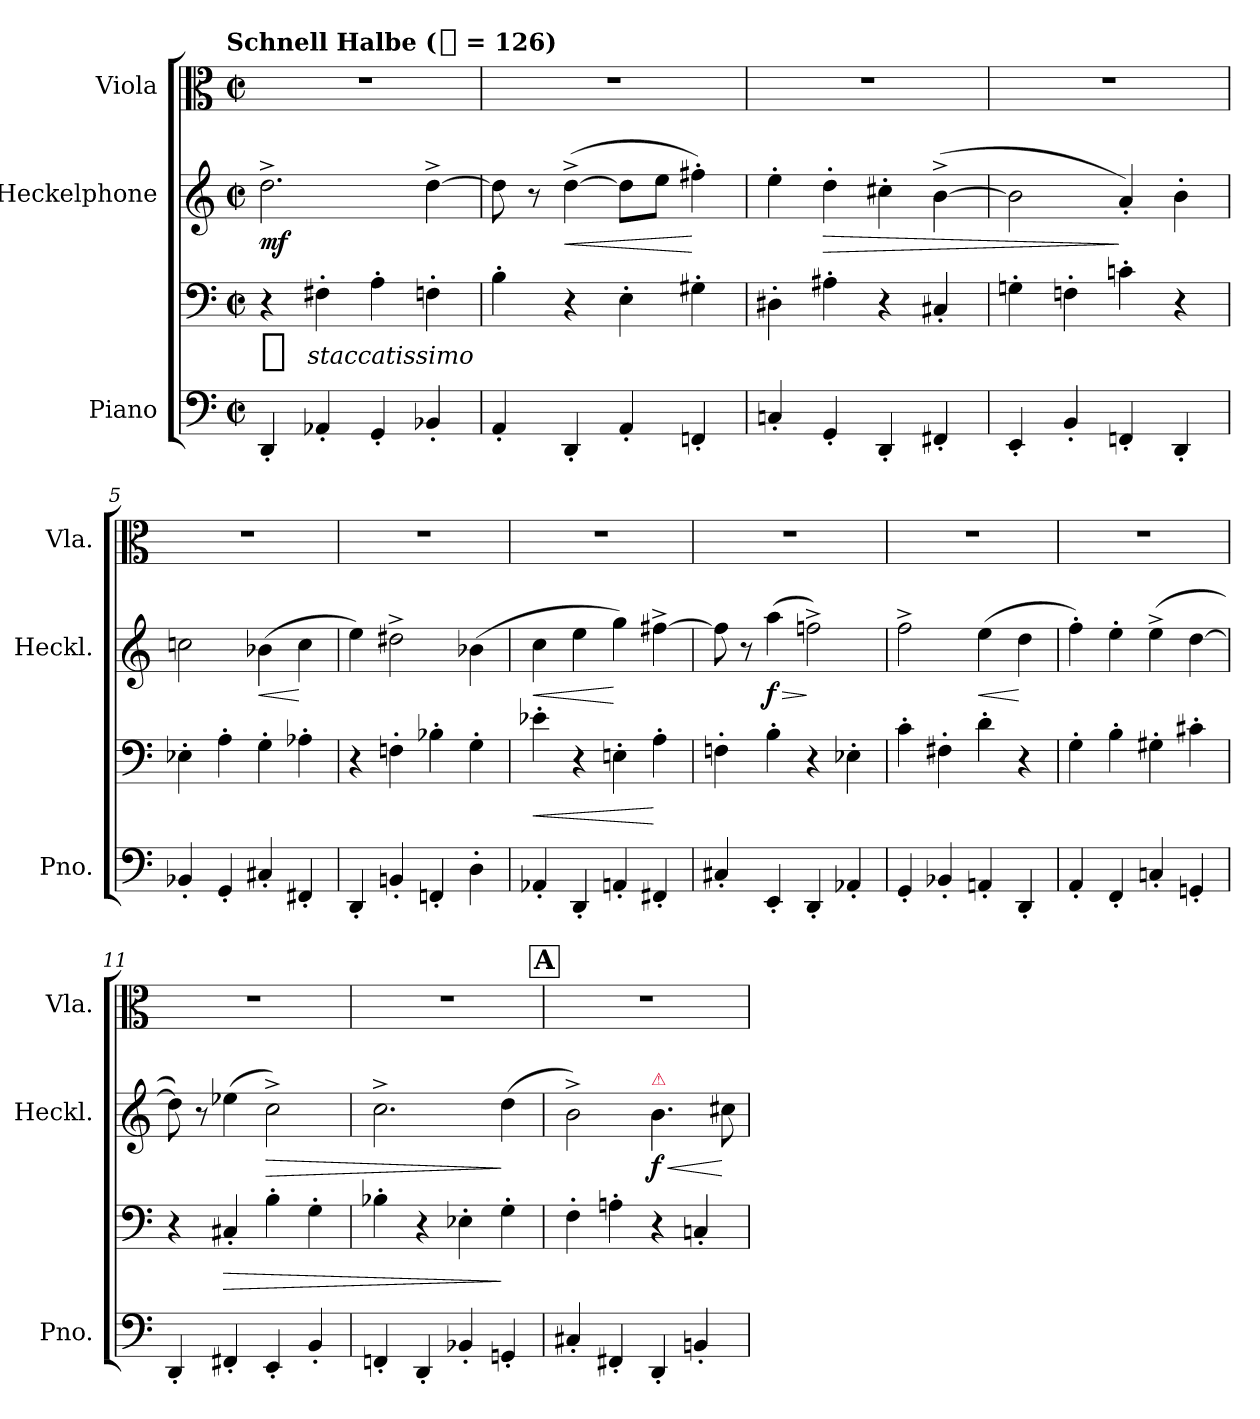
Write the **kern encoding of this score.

**kern	**kern	**dynam	**kern	**dynam	**kern
*part3	*part3	*part3	*part2	*part2	*part1
*staff4	*staff3	*staff3/4	*staff2	*staff2	*staff1
*I"Piano	*	*	*I"Heckelphone	*	*I"Viola
*I'Pno.	*	*	*I'Heckl.	*	*I'Vla.
*clefF4	*clefF4	*	*clefG2	*	*clefC3
*	*	*	*ITrd7c12	*	*
*k[]	*k[]	*	*k[]	*	*k[]
!!LO:TX:omd:t=Schnell Halbe ([half] = 126)
*M2/2	*M2/2	*	*M2/2	*	*M2/2
*met(c|)	*met(c|)	*	*met(c|)	*	*met(c|)
*MM252	*MM252	*	*MM252	*	*MM252
=1	=1	=1	=1	=1	=1
!	!	!LO:DY:t=%s staccatissimo	!	!	!
4DD'	4r	mp	2.d^	mf	1r
4AA-X'	4F#X'	.	.	.	.
4GG'	4A'	.	.	.	.
4BB-X'	4Fn'	.	[4d^	.	.
=2	=2	=2	=2	=2	=2
4AA'	4B'	.	8d]	.	1r
.	.	.	8r	.	.
!	!	!	!	!LO:HP:b	!
4DD'	4r	.	([4d^	<	.
4AA'	4E'	.	8dL]	.	.
.	.	.	8eJ	.	.
4FFn'	4G#X'	.	4f#X')	[	.
=3	=3	=3	=3	=3	=3
4Cn'	4D#X'	.	4e'	.	1r
!	!	!	!	!LO:HP:b	!
4GG'	4A#X'	.	4d'	>	.
4DD'	4r	.	4c#X'	.	.
4FF#X'	4C#X'	.	([4B^	.	.
=4	=4	=4	=4	=4	=4
4EE'	4Gn'	.	2B]	.	1r
4BB'	4Fn'	.	.	.	.
4FFn'	4cn'	.	4A')	]	.
4DD'	4r	.	4B'	.	.
=5	=5	=5	=5	=5	=5
4BB-X'	4E-X'	.	2cn	.	1r
4GG'	4A'	.	.	.	.
!	!	!	!	!LO:HP:b	!
4C#X'	4G'	.	(4B-X	<	.
4FF#X'	4A-X'	.	4c	[	.
=6	=6	=6	=6	=6	=6
4DD'	4r	.	4e)	.	1r
4BBn'	4Fn'	.	2d#X^	.	.
4FFn'	4B-X'	.	.	.	.
4D'	4G'	.	(4B-X	.	.
=7	=7	=7	=7	=7	=7
!	!	!	!	!LO:HP:b	!
4AA-X'	4e-X'	<	4c	<	1r
4DD'	4r	.	4e	.	.
4AAn'	4En'	.	4g)	[	.
4FF#X'	4A'	[	[4f#X^	.	.
=8	=8	=8	=8	=8	=8
4C#X'	4Fn'	.	8f#]	.	1r
.	.	.	8r	.	.
!	!	!	!	!LO:HP:b	!
4EE'	4B'	.	(4a	> f	.
4DD'	4r	.	2fn^)	]	.
4AA-X'	4E-X'	.	.	.	.
=9	=9	=9	=9	=9	=9
4GG'	4c'	.	2f^	.	1r
4BB-X'	4F#X'	.	.	.	.
!	!	!	!	!LO:HP:b	!
4AAn'	4d'	.	(4e	<	.
4DD'	4r	.	4d	[	.
=10	=10	=10	=10	=10	=10
4AA'	4G'	.	4f')	.	1r
4FF'	4B'	.	4e'	.	.
4Cn'	4G#X'	.	(4e^	.	.
4GGn'	4c#X'	.	[4d	.	.
=11	=11	=11	=11	=11	=11
4DD'	4r	.	8d])	.	1r
.	.	.	8r	.	.
4FF#X'	4C#X'	>	(4e-X	.	.
!	!	!	!	!LO:HP:b	!
4EE'	4B'	.	2c^)	>	.
4BB'	4G'	.	.	.	.
=12	=12	=12	=12	=12	=12
4FFn'	4B-X'	.	2.c^	.	1r
4DD'	4r	.	.	.	.
4BB-X'	4E-X'	.	.	.	.
4GGn'	4G'	]	(4d	]	.
!!LO:REH:place=s1:t=A
=13	=13	=13	=13	=13	=13
4C#X'	4F'	.	2B^)	.	1r
4FF#X'	4An'	.	.	.	.
!	!	!	!LO:TX:a:color=crimson:t=⚠	!	!
!	!	!	!	!LO:HP:b	!
4DD'	4r	.	4.B	< f	.
4BBn'	4Cn'	.	.	.	.
.	.	.	8c#X	[	.
=	=	=	=	=	=
*-	*-	*-	*-	*-	*-
